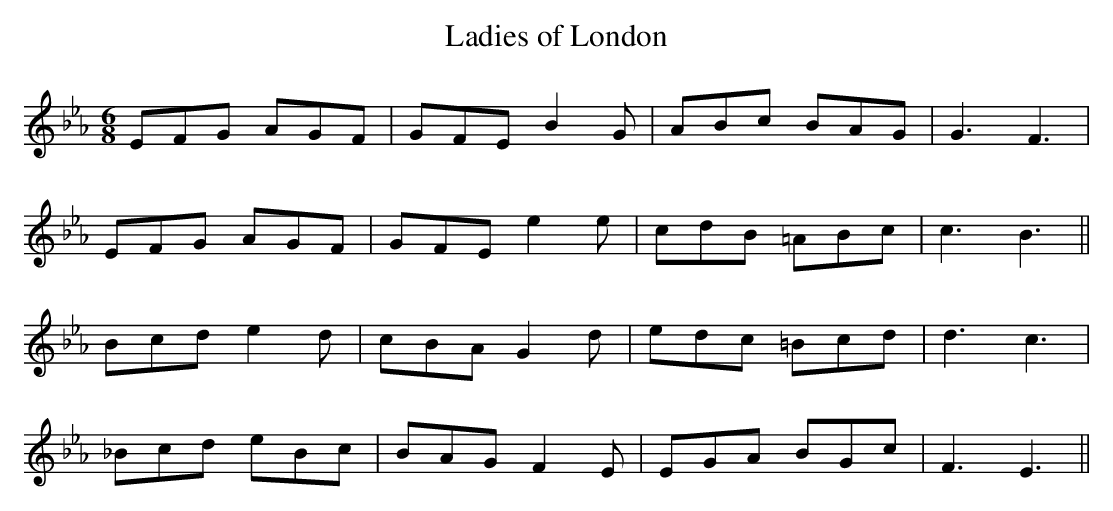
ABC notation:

X:1
T:Ladies of London
M:6/8
L:1/8
K:Eb
EFG AGF|GFE B2G|ABc BAG|G3 F3|
EFG AGF|GFE e2e|cdB =ABc|c3 B3||
Bcd e2d|cBA G2d|edc =Bcd|d3c3|
_Bcd eBc|BAG F2E|EGA BGc|F3 E3||
